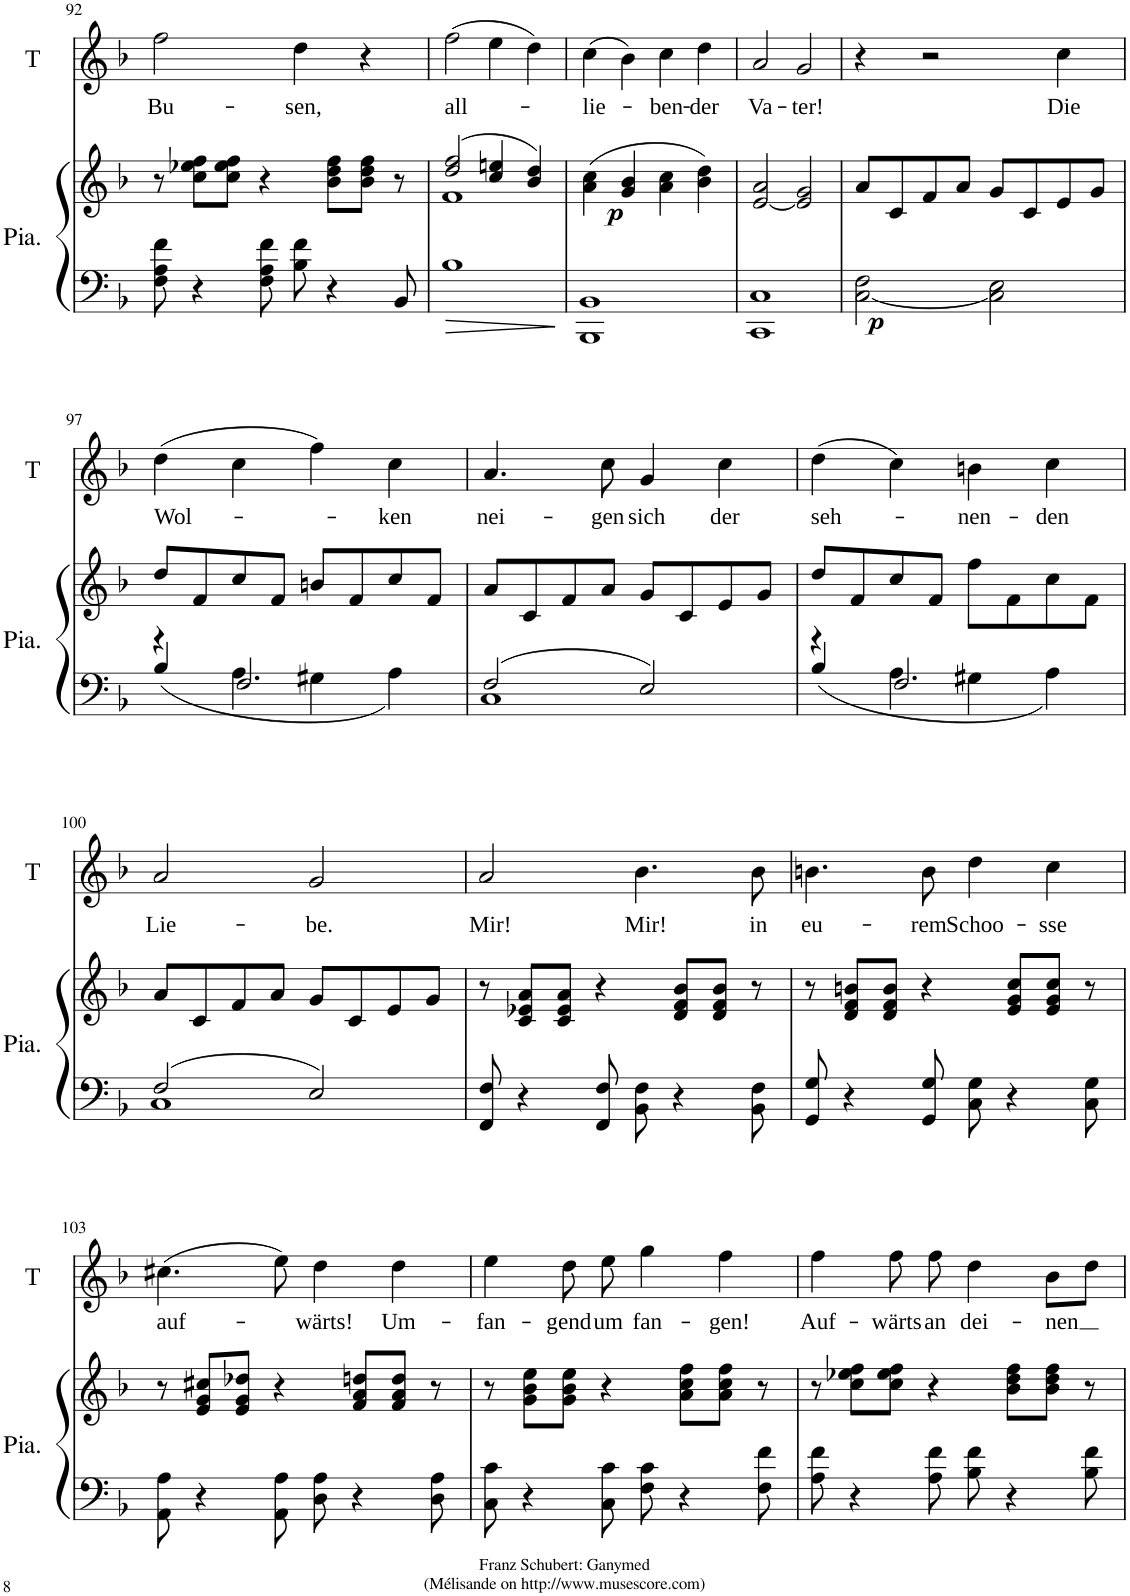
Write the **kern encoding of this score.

**kern	**kern	**dynam	**kern	**text
*part2	*part2	*part2	*part1	*part1
*staff3	*staff2	*staff2/3	*staff1	*staff1
*I"Piano	*	*	*I"Flute	*
*I'Pia.	*	*	*	*
!!LO:PB:g=z
*clefF4	*clefG2	*	*clefG2	*
*k[b-]	*k[b-]	*	*k[b-]	*
*M4/4	*M4/4	*	*M4/4	*
=92	=92	=92	=92	=92
!	!	!	!	!LO:LY:b
8F\ 8A\ 8f\	8r	.	2ff\	Bu-
4r	8cc\ 8ee-X\ 8ff\L	.	.	.
.	8cc\ 8ee-\ 8ff\J	.	.	.
8F\ 8A\ 8f\	4r	.	.	.
!	!	!	!	!LO:LY:b
8B-\ 8f\	.	.	4dd\	-sen,
4r	8b-\ 8dd\ 8ff\L	.	.	.
.	8b-\ 8dd\ 8ff\J	.	4r	.
8BB-/	8r	.	.	.
=93	=93	=93	=93	=93
*	*^	*	*	*
!	!	!	!	!	!LO:LY:b
1B-	(2dd/ 2ff/	1f	.	(2ff\	all-
.	4cc/ 4een/	.	.	4ee\	.
.	4b-/ 4dd/)	.	.	4dd\)	.
*	*v	*v	*	*	*
=94	=94	=94	=94	=94
!	!	!LO:DY:b	!	!LO:LY:b
1BBB- 1BB-	(4a\ 4cc\	p	(4cc\	-lie-
.	4g/ 4b-/	.	4b-\)	.
!	!	!	!	!LO:LY:b
.	4a\ 4cc\	.	4cc\	-ben-
!	!	!	!	!LO:LY:b
.	4b-\ 4dd\)	.	4dd\	-der
=95	=95	=95	=95	=95
!	!	!	!	!LO:LY:b
1CC 1C	[2e/ 2a/	.	2a/	Va-
!	!	!	!	!LO:LY:b
.	2e/] 2g/	.	2g/	-ter!
=96	=96	=96	=96	=96
!	!	!LO:DY:b=2	!	!
[2C\ 2F\	8a/L	p	4r	.
.	8c/	.	.	.
.	8f/	.	2r	.
.	8a/J	.	.	.
2C\] 2E\	8g/L	.	.	.
.	8c/	.	.	.
!	!	!	!	!LO:LY:b
.	8e/	.	4cc\	Die
.	8g/J	.	.	.
!!LO:LB:g=z
=97	=97	=97	=97	=97
*^	*	*	*	*
!	!	!	!	!	!LO:LY:b
4r	4B-/	8dd/L	.	(4dd\	Wol-
.	.	8f/	.	.	.
2.F/	4A\	8cc/	.	4cc\	.
.	.	8f/J	.	.	.
.	4G#X\	8bn/L	.	4ff\)	.
.	.	8f/	.	.	.
!	!	!	!	!	!LO:LY:b
.	4A\	8cc/	.	4cc\	-ken
.	.	8f/J	.	.	.
=98	=98	=98	=98	=98	=98
!	!	!	!	!	!LO:LY:b
2F/	1C	8a/L	.	4.a/	nei-
.	.	8c/	.	.	.
.	.	8f/	.	.	.
!	!	!	!	!	!LO:LY:b
.	.	8a/J	.	8cc\	-gen
!	!	!	!	!	!LO:LY:b
2E/	.	8g/L	.	4g/	sich
.	.	8c/	.	.	.
!	!	!	!	!	!LO:LY:b
.	.	8e/	.	4cc\	der
.	.	8g/J	.	.	.
=99	=99	=99	=99	=99	=99
!	!	!	!	!	!LO:LY:b
4r	4B-/	8dd/L	.	(4dd\	seh-
.	.	8f/	.	.	.
2.F/	4A\	8cc/	.	4cc\)	.
.	.	8f/J	.	.	.
!	!	!	!	!	!LO:LY:b
.	4G#X\	8ff\L	.	4bn\	-nen-
.	.	8f\	.	.	.
!	!	!	!	!	!LO:LY:b
.	4A\	8cc\	.	4cc\	-den
.	.	8f\J	.	.	.
!!LO:LB:g=z
=100	=100	=100	=100	=100	=100
!	!	!	!	!	!LO:LY:b
2F/	1C	8a/L	.	2a/	Lie-
.	.	8c/	.	.	.
.	.	8f/	.	.	.
.	.	8a/J	.	.	.
!	!	!	!	!	!LO:LY:b
2E/	.	8g/L	.	2g/	-be.
.	.	8c/	.	.	.
.	.	8e/	.	.	.
.	.	8g/J	.	.	.
*v	*v	*	*	*	*
=101	=101	=101	=101	=101
!	!	!	!	!LO:LY:b
8FF/ 8F/	8r	.	2a/	Mir!
4r	8c/ 8e-X/ 8a/L	.	.	.
.	8c/ 8e-/ 8a/J	.	.	.
8FF/ 8F/	4r	.	.	.
!	!	!	!	!LO:LY:b
8BB-\ 8F\	.	.	4.b-\	Mir!
4r	8d/ 8f/ 8b-/L	.	.	.
.	8d/ 8f/ 8b-/J	.	.	.
!	!	!	!	!LO:LY:b
8BB-\ 8F\	8r	.	8b-\	in
=102	=102	=102	=102	=102
!	!	!	!	!LO:LY:b
8GG/ 8G/	8r	.	4.bn\	eu-
4r	8d/ 8f/ 8bn/L	.	.	.
.	8d/ 8f/ 8b/J	.	.	.
!	!	!	!	!LO:LY:b
8GG/ 8G/	4r	.	8b\	-rem
!	!	!	!	!LO:LY:b
8C\ 8G\	.	.	4dd\	Schoo-
4r	8e/ 8g/ 8cc/L	.	.	.
!	!	!	!	!LO:LY:b
.	8e/ 8g/ 8cc/J	.	4cc\	-sse
8C\ 8G\	8r	.	.	.
!!LO:LB:g=z
=103	=103	=103	=103	=103
!	!	!	!	!LO:LY:b
8AA\ 8A\	8r	.	(4.cc#X\	auf-
4r	8e/ 8g/ 8cc#X/L	.	.	.
.	8e/ 8g/ 8dd-X/J	.	.	.
8AA\ 8A\	4r	.	8ee\)	.
!	!	!	!	!LO:LY:b
8D\ 8A\	.	.	4dd\	-wärts!
4r	8f/ 8a/ 8ddn/L	.	.	.
!	!	!	!	!LO:LY:b
.	8f/ 8a/ 8dd/J	.	4dd\	Um-
8D\ 8A\	8r	.	.	.
=104	=104	=104	=104	=104
!	!	!	!	!LO:LY:b
8C\ 8c\	8r	.	4ee\	-fan-
4r	8g\ 8b-\ 8ee\L	.	.	.
!	!	!	!	!LO:LY:b
.	8g\ 8b-\ 8ee\J	.	8dd\	-gend
!	!	!	!	!LO:LY:b
8C\ 8c\	4r	.	8ee\	um
!	!	!	!	!LO:LY:b
8F\ 8c\	.	.	4gg\	fan-
4r	8a\ 8cc\ 8ff\L	.	.	.
!	!	!	!	!LO:LY:b
.	8a\ 8cc\ 8ff\J	.	4ff\	-gen!
8F\ 8f\	8r	.	.	.
=105	=105	=105	=105	=105
!	!	!	!	!LO:LY:b
8A\ 8f\	8r	.	4ff\	Auf-
4r	8cc\ 8ee-X\ 8ff\L	.	.	.
!	!	!	!	!LO:LY:b
.	8cc\ 8ee-\ 8ff\J	.	8ff\	-wärts
!	!	!	!	!LO:LY:b
8A\ 8f\	4r	.	8ff\	an
!	!	!	!	!LO:LY:b
8B-\ 8f\	.	.	4dd\	dei-
4r	8b-\ 8dd\ 8ff\L	.	.	.
!	!	!	!	!LO:LY:b
.	8b-\ 8dd\ 8ff\J	.	8b-\L	-nen
8B-\ 8f\	8r	.	8dd\J	.
=	=	=	=	=
*-	*-	*-	*-	*-
